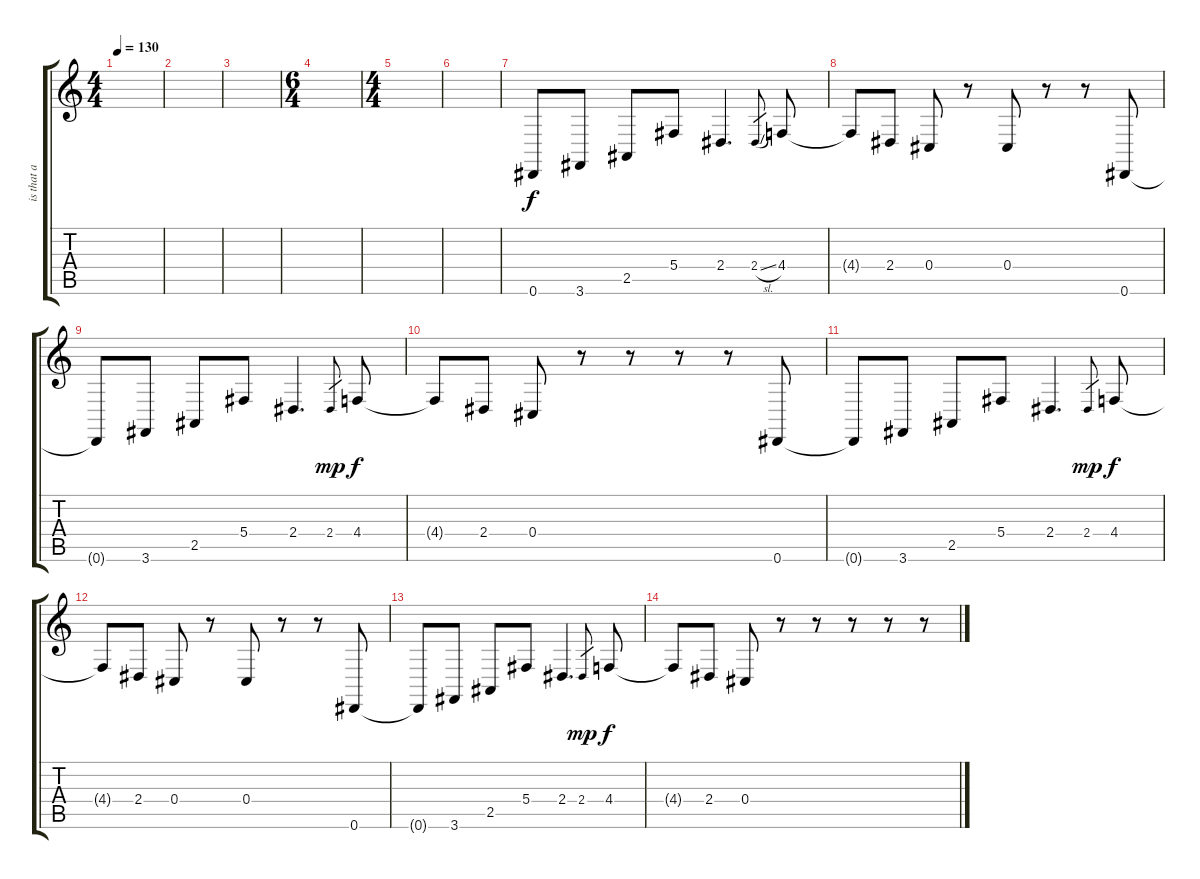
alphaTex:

\track ("is that a gun" "is that a ") {instrument timpani}
\staff {score tabs}
\tuning (Eb4 Bb3 Gb3 Db3 Ab2 Eb2) {hide}
\ts (4 4)
\tempo 130
\clef g2
\ks c
|
|
|
\ts (6 4)
|
\ts (4 4)
|
|
0.6.8 3.6.8 2.5.8 5.4.8 2.4.4{d} 2.4{sl}.8{gr} 4.4.8 |
4.4{t}.8 2.4.8 0.4.8 r.8 0.4.8 r.8 r.8 0.6.8 |
0.6{t}.8 3.6.8 2.5.8 5.4.8 2.4.4{d} 2.4.8{gr dy mp} 4.4.8{dy f} |
4.4{t}.8 2.4.8 0.4.8 r.8 r.8 r.8 r.8 0.6.8 |
0.6{t}.8 3.6.8 2.5.8 5.4.8 2.4.4{d} 2.4.8{gr dy mp} 4.4.8{dy f} |
4.4{t}.8 2.4.8 0.4.8 r.8 0.4.8 r.8 r.8 0.6.8 |
0.6{t}.8 3.6.8 2.5.8 5.4.8 2.4.4{d} 2.4.8{gr dy mp} 4.4.8{dy f} |
4.4{t}.8 2.4.8 0.4.8 r.8 r.8 r.8 r.8 r.8
